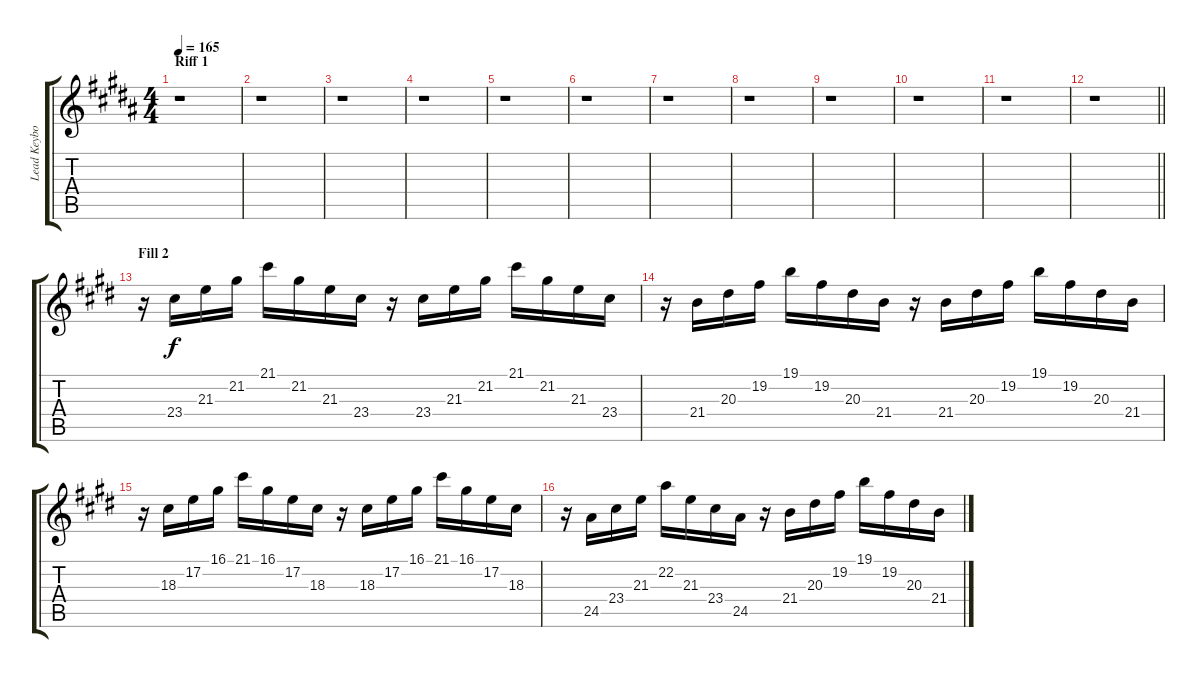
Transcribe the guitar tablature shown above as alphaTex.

\track ("Lead Keyboard 2: Juha Mäenpää" "Lead Keybo") {instrument pad1newage}
\staff {score tabs}
\tuning (E4 B3 G3 D3 A2 E2) {hide}
\ts (4 4)
\section ("" "Riff 1")
\tempo 165
\clef g2
\ks g#minor
r.1{dy f} |
r.1 |
r.1 |
r.1 |
r.1 |
r.1 |
r.1 |
r.1 |
r.1 |
r.1 |
r.1 |
\barLineRight lightlight
r.1 |
\section ("" "Fill 2")
\ks c#minor
r.16 23.4.16 21.3.16 21.2.16 21.1.16 21.2.16 21.3.16 23.4.16 r.16 23.4.16 21.3.16 21.2.16 21.1.16 21.2.16 21.3.16 23.4.16 |
r.16 21.4.16 20.3.16 19.2.16 19.1.16 19.2.16 20.3.16 21.4.16 r.16 21.4.16 20.3.16 19.2.16 19.1.16 19.2.16 20.3.16 21.4.16 |
r.16 18.3.16 17.2.16 16.1.16 21.1.16 16.1.16 17.2.16 18.3.16 r.16 18.3.16 17.2.16 16.1.16 21.1.16 16.1.16 17.2.16 18.3.16 |
r.16 24.5.16 23.4.16 21.3.16 22.2.16 21.3.16 23.4.16 24.5.16 r.16 21.4.16 20.3.16 19.2.16 19.1.16 19.2.16 20.3.16 21.4.16
